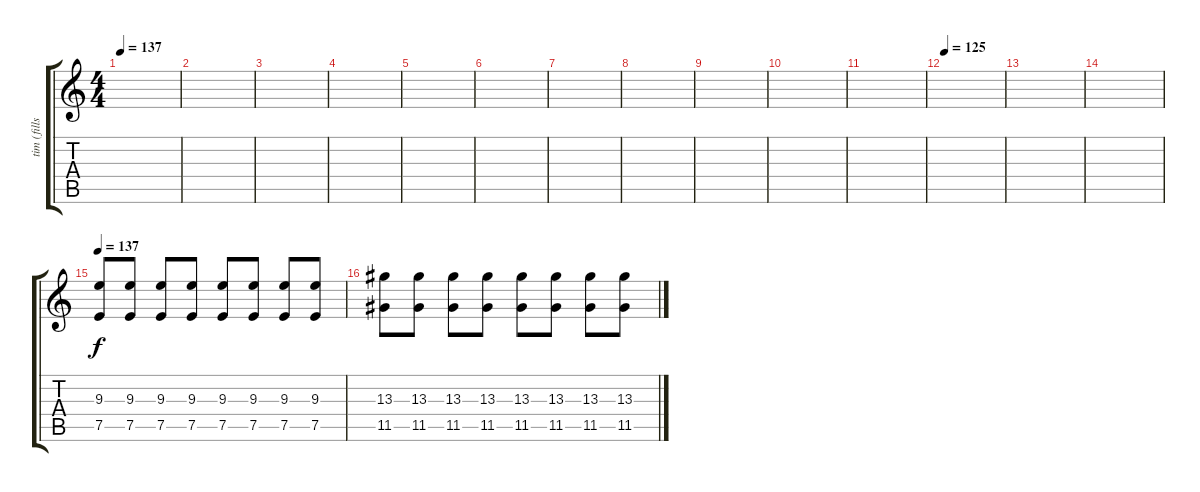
\track ("tim (fills)" "tim (fills") {instrument distortionguitar}
\staff {score tabs}
\tuning (E4 B3 G3 D3 A2 E2) {hide}
\ts (4 4)
\tempo 137
\clef g2
\ks c
|
|
|
|
|
|
|
|
|
|
|
\tempo 125
|
|
|
\tempo 137
(9.3 7.5).8 (9.3 7.5).8 (9.3 7.5).8 (9.3 7.5).8 (9.3 7.5).8 (9.3 7.5).8 (9.3 7.5).8 (9.3 7.5).8 |
(13.3 11.5).8 (13.3 11.5).8 (13.3 11.5).8 (13.3 11.5).8 (13.3 11.5).8 (13.3 11.5).8 (13.3 11.5).8 (13.3 11.5).8
